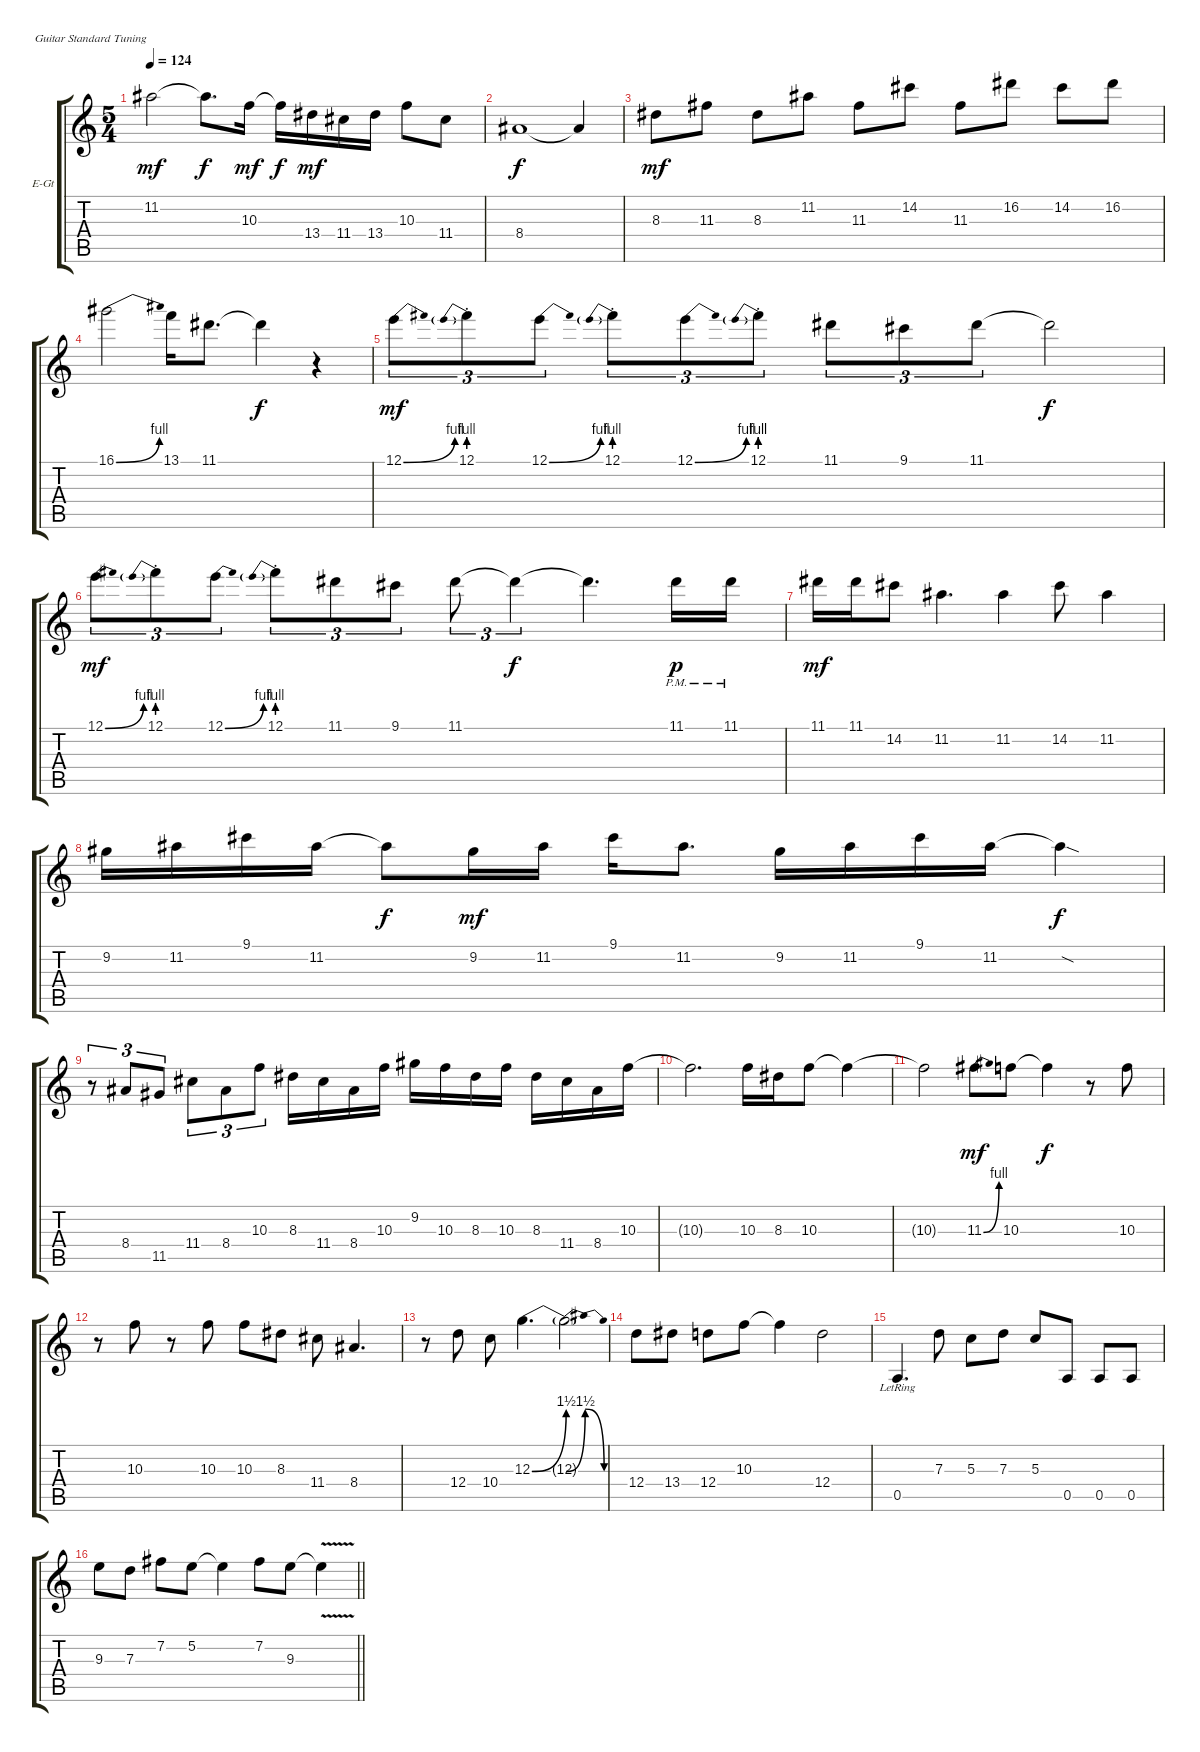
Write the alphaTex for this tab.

\bracketExtendMode groupsimilarinstruments
\firstSystemTrackNameOrientation horizontal
\otherSystemsTrackNameOrientation horizontal
\track ("Jeff Beck" "E-Gt") {instrument distortionguitar}
\staff {score tabs}
\tuning (E4 B3 G3 D3 A2 E2)
\ts (5 4)
\tempo 124
\clef g2
\ks aminor
11.2.2{dy mf} 11.2{t}.8{d dy f} 10.3.16{dy mf} 10.3{t}.16{dy f} 13.4.16{dy mf} 11.4.16 13.4.16 10.3.8 11.4.8 |
8.4.1{dy f} 8.4{t}.4 |
8.3.8{dy mf} 11.3.8 8.3.8 11.2.8 11.3.8 14.2.8 11.3.8 16.2.8 14.2.8 16.2.8 |
16.1{be (bend 0 0 60 4)}.2 13.1.16 11.1.8{d} 11.1{t}.4{dy f} r.4 |
12.1{be (bend 0 0 60 4)}.8{tu (3 2) dy mf} 12.1{be (prebend 0 4 60 4) st}.8{tu (3 2)} 12.1{be (bend 0 0 60 4)}.8{tu (3 2)} 12.1{be (prebend 0 4 60 4) st}.8{tu (3 2)} 12.1{be (bend 0 0 60 4)}.8{tu (3 2)} 12.1{be (prebend 0 4 60 4) st}.8{tu (3 2)} 11.1.8{tu (3 2)} 9.1.8{tu (3 2)} 11.1.8{tu (3 2)} 11.1{t}.2{dy f} |
12.1{be (bend 0 0 60 4)}.8{tu (3 2) dy mf} 12.1{be (prebend 0 4 60 4) st}.8{tu (3 2)} 12.1{be (bend 0 0 60 4)}.8{tu (3 2)} 12.1{be (prebend 0 4 60 4) st}.8{tu (3 2)} 11.1.8{tu (3 2)} 9.1.8{tu (3 2)} 11.1.8{tu (3 2)} 11.1{t}.4{tu (3 2) dy f} 11.1{t}.4{d} 11.1{pm}.16{dy p} 11.1{pm}.16 |
11.1.16{dy mf} 11.1.16 14.2.8 11.2.4{d} 11.2.4 14.2.8 11.2.4 |
9.2.16 11.2.16 9.1.16 11.2.16 11.2{t}.8{dy f} 9.2.16{dy mf} 11.2.16 9.1.16 11.2.8{d} 9.2.16 11.2.16 9.1.16 11.2.16 11.2{sod t}.4{dy f} |
r.8{tu (3 2)} 8.4.8{tu (3 2)} 11.5.8{tu (3 2)} 11.4.8{tu (3 2)} 8.4.8{tu (3 2)} 10.3.8{tu (3 2)} 8.3.16 11.4.16 8.4.16 10.3.16 9.2.16 10.3.16 8.3.16 10.3.16 8.3.16 11.4.16 8.4.16 10.3.16 |
10.3{t}.2{d} 10.3.16 8.3.16 10.3.8 10.3{t}.4 |
10.3{t}.2 11.3{be (bend 0 0 60 4)}.8{dy mf} 10.3.8 10.3{t}.4{dy f} r.8 10.3.8 |
r.8 10.3.8 r.8 10.3.8 10.3.8 8.3.8 11.4.8 8.4.4{d} |
r.8 12.4.8 10.4.8 12.3{be (bend 0 0 60 6)}.4{d} 12.3{be (bendrelease 0 0 30 6 30 6 60 0) t}.2 |
12.4.8 13.4.8 12.4.8 10.3.8 10.3{t}.4 12.4.2 |
0.5{lr}.4{d} 7.3.8 5.3.8 7.3.8 5.3.8 0.5.8 0.5.8 0.5.8 |
\barLineRight lightlight
9.3.8 7.3.8 7.2.8 5.2.8 5.2{t}.4 7.2.8 9.3.8 9.3{v t}.4
